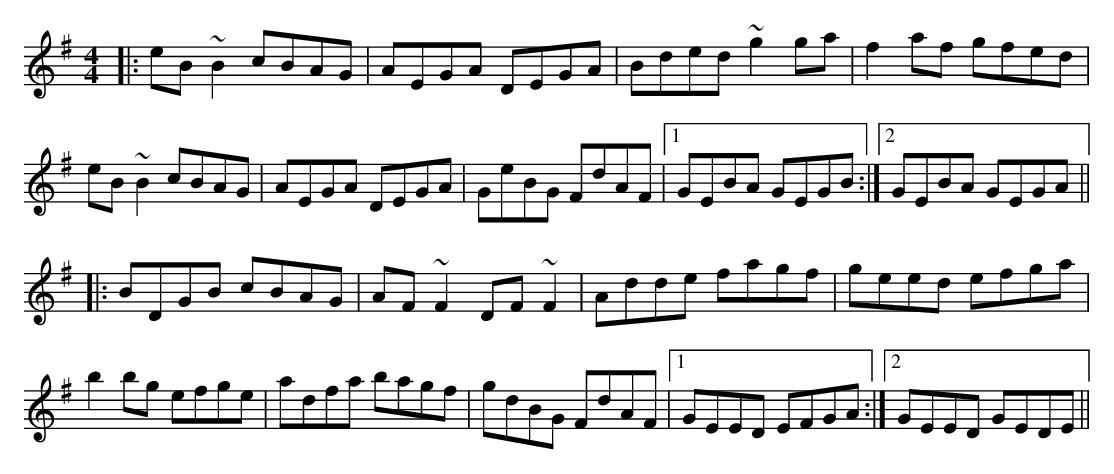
X:1
M:4/4
K:Emin
|:eB~B2 cBAG|AEGA DEGA|Bded ~g2ga|f2af gfed|
eB~B2 cBAG|AEGA DEGA|GeBG FdAF|1 GEBA GEGB:|2 GEBA GEGA||
|:BDGB cBAG|AF~F2 DF~F2|Adde fagf|geed efga|
b2bg efge|adfa bagf|gdBG FdAF|1 GEED EFGA:|2 GEED GEDE||
